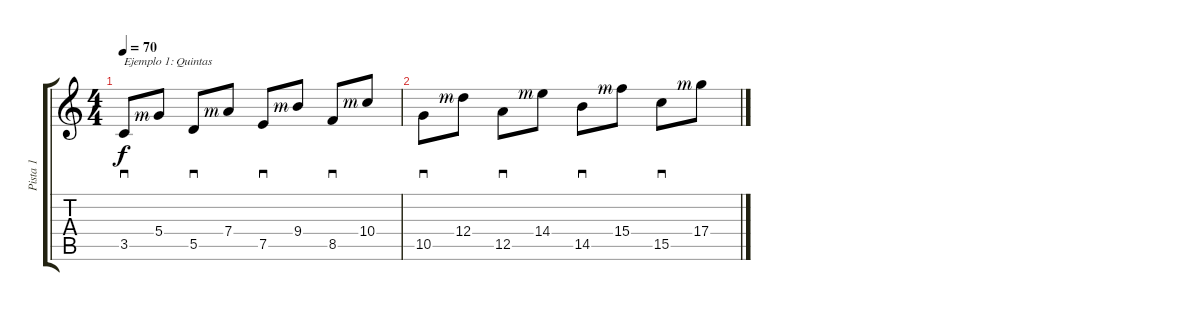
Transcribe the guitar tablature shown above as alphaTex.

\track ("Pista 1" "Pista 1") {instrument acousticguitarsteel}
\staff {score tabs}
\tuning (E4 B3 G3 D3 A2 E2) {hide}
\ts (4 4)
\tempo 70
\clef g2
\ks c
3.5.8{sd txt "Ejemplo 1: Quintas" dy f instrument acousticguitarsteel} 5.4{rf 3}.8 5.5.8{sd} 7.4{rf 3}.8 7.5.8{sd} 9.4{rf 3}.8 8.5.8{sd} 10.4{rf 3}.8 |
10.5.8{sd} 12.4{rf 3}.8 12.5.8{sd} 14.4{rf 3}.8 14.5.8{sd} 15.4{rf 3}.8 15.5.8{sd} 17.4{rf 3}.8
